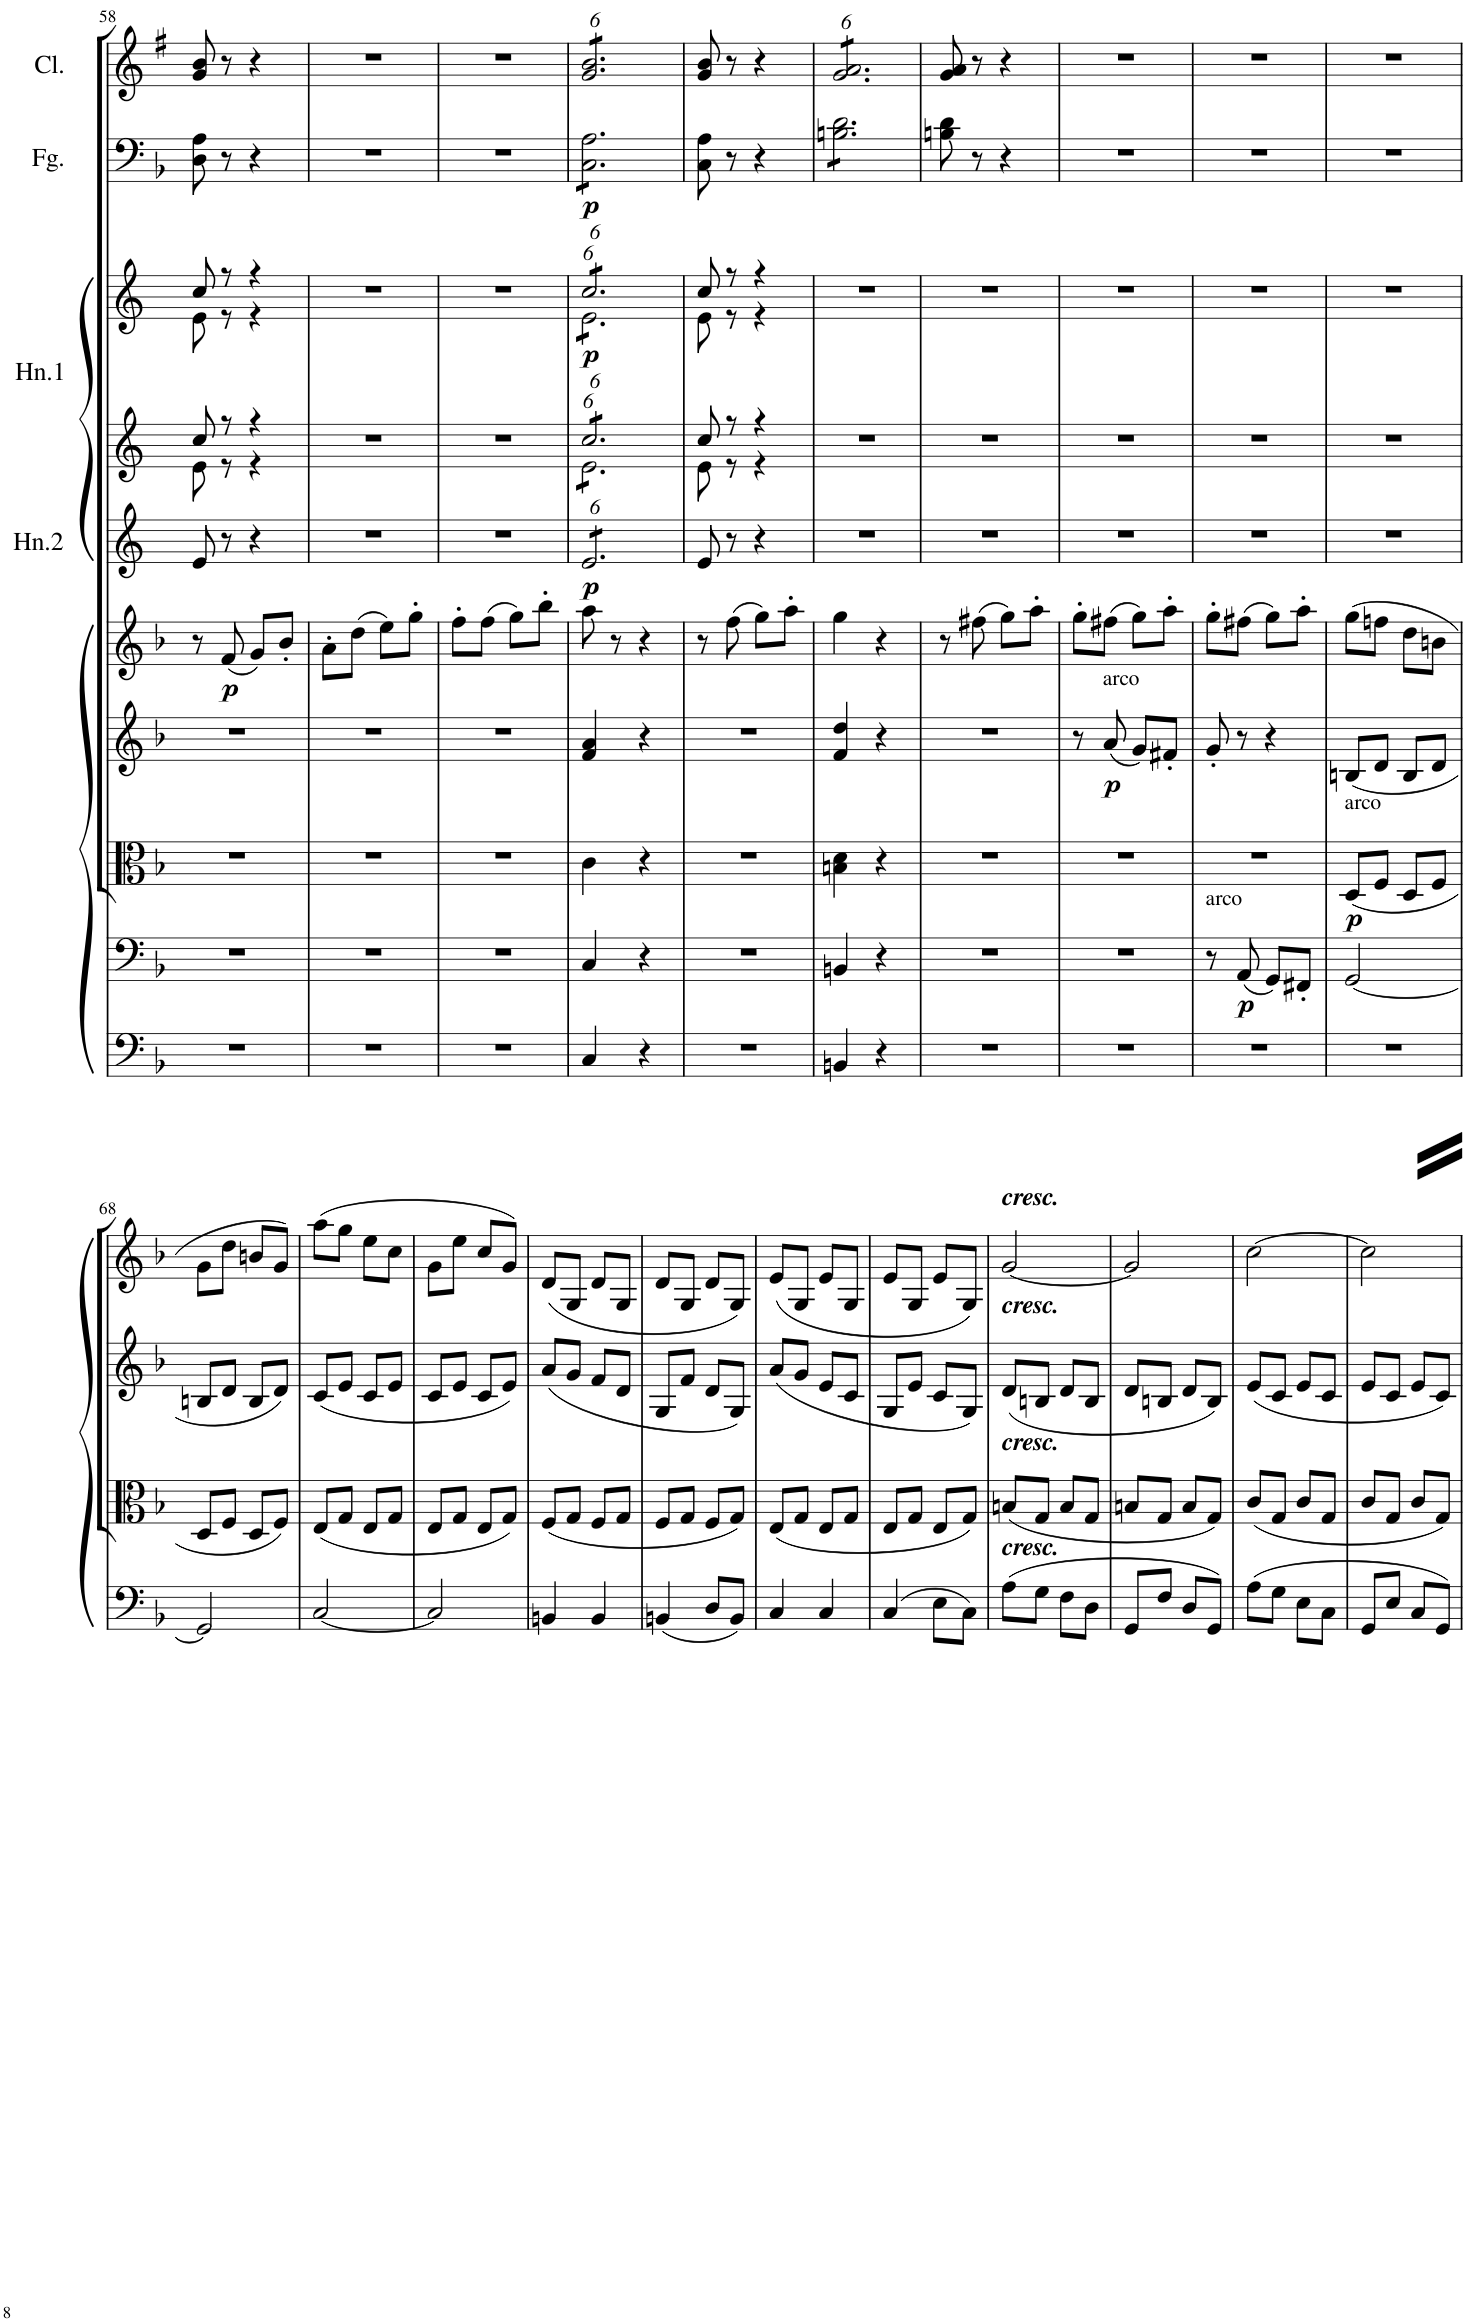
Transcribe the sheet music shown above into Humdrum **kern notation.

**kern	**kern	**dynam	**kern	**dynam	**kern	**dynam	**kern	**dynam	**kern	**dynam	**kern	**kern	**dynam	**kern	**dynam	**kern
*part10	*part9	*part9	*part8	*part8	*part7	*part7	*part6	*part6	*part5	*part5	*part4	*part3	*part3	*part2	*part2	*part1
*staff10	*staff9	*staff9	*staff8	*staff8	*staff7	*staff7	*staff6	*staff6	*staff5	*staff5	*staff4	*staff3	*staff3	*staff2	*staff2	*staff1
*I"Contrebasse	*I"Violoncelle	*	*I"Alto	*	*I"Violon II	*	*I"Violon I	*	*I"Cor 2 F	*	*I"Cor 1 F	*I"Cor 1 F	*	*I"Bassons	*	*I"Clarinettes Bb
*I'Cb	*I'Vc	*	*	*	*I'Vln	*	*I'Vln	*	*	*	*	*	*	*	*	*I'Cl.
!!LO:PB:g=z
*clefF4	*clefF4	*	*clefC3	*	*clefG2	*	*clefG2	*	*clefG2	*	*clefG2	*clefG2	*	*clefF4	*	*clefG2
*Trd7c12	*	*	*	*	*	*	*	*	*Trd4c7	*	*Trd4c7	*Trd4c7	*	*	*	*Trd1c2
*k[b-]	*k[b-]	*	*k[b-]	*	*k[b-]	*	*k[b-]	*	*k[]	*	*k[]	*k[]	*	*k[b-]	*	*k[f#]
*M2/4	*M2/4	*	*M2/4	*	*M2/4	*	*M2/4	*	*M2/4	*	*M2/4	*M2/4	*	*M2/4	*	*M2/4
=58	=58	=58	=58	=58	=58	=58	=58	=58	=58	=58	=58	=58	=58	=58	=58	=58
*	*	*	*	*	*	*	*	*	*	*	*^	*^	*	*	*	*
2r	2r	.	2r	.	2r	.	8r	.	8e/	.	8cc/	8e\	8cc/	8e\	.	8D\ 8A\	.	8g/ 8b/
!	!	!	!	!	!	!	!	!LO:DY:b	!	!	!	!	!	!	!	!	!	!
.	.	.	.	.	.	.	(8f/	p	8r	.	8r	8r	8r	8r	.	8r	.	8r
.	.	.	.	.	.	.	8g/L)	.	4r	.	4r	4r	4r	4r	.	4r	.	4r
.	.	.	.	.	.	.	8b-'/J	.	.	.	.	.	.	.	.	.	.	.
*	*	*	*	*	*	*	*	*	*	*	*v	*v	*	*	*	*	*	*
*	*	*	*	*	*	*	*	*	*	*	*	*v	*v	*	*	*	*
=59	=59	=59	=59	=59	=59	=59	=59	=59	=59	=59	=59	=59	=59	=59	=59	=59
2r	2r	.	2r	.	2r	.	8a'\L	.	2r	.	2r	2r	.	2r	.	2r
.	.	.	.	.	.	.	(8dd\J	.	.	.	.	.	.	.	.	.
.	.	.	.	.	.	.	8ee\L)	.	.	.	.	.	.	.	.	.
.	.	.	.	.	.	.	8gg'\J	.	.	.	.	.	.	.	.	.
=60	=60	=60	=60	=60	=60	=60	=60	=60	=60	=60	=60	=60	=60	=60	=60	=60
2r	2r	.	2r	.	2r	.	8ff'\L	.	2r	.	2r	2r	.	2r	.	2r
.	.	.	.	.	.	.	(8ff\J	.	.	.	.	.	.	.	.	.
.	.	.	.	.	.	.	8gg\L)	.	.	.	.	.	.	.	.	.
.	.	.	.	.	.	.	8bb-'\J	.	.	.	.	.	.	.	.	.
=61	=61	=61	=61	=61	=61	=61	=61	=61	=61	=61	=61	=61	=61	=61	=61	=61
*	*	*	*	*	*	*	*	*	*	*	*^	*^	*	*	*	*
!	!	!	!	!	!	!	!	!	!	!LO:DY:b	!	!	!	!	!LO:DY:b	!	!LO:DY:b	!
*	*	*	*	*	*	*	*	*	*tremolo	*	*	*	*	*	*	*	*	*
*	*	*	*	*	*	*	*	*	*	*	*tremolo	*	*	*	*	*	*	*
*	*	*	*	*	*	*	*	*	*	*	*	*	*tremolo	*	*	*	*	*
*	*	*	*	*	*	*	*	*	*	*	*	*	*	*	*	*tremolo	*	*
*	*	*	*	*	*	*	*	*	*	*	*	*	*	*	*	*	*	*tremolo
4C/	4C/	.	4c\	.	4f/ 4a/	.	8aa\	.	12e/L	p	12cc/L	12e\L	12cc/L	12e\L	p	12C\ 12A\L	p	12g/ 12b/L
.	.	.	.	.	.	.	.	.	12e/	.	12cc/	12e\	12cc/	12e\	.	12C\ 12A\	.	12g/ 12b/
.	.	.	.	.	.	.	8r	.	.	.	.	.	.	.	.	.	.	.
.	.	.	.	.	.	.	.	.	12e/	.	12cc/	12e\	12cc/	12e\	.	12C\ 12A\	.	12g/ 12b/
4r	4r	.	4r	.	4r	.	4r	.	12e/	.	12cc/	12e\	12cc/	12e\	.	12C\ 12A\	.	12g/ 12b/
.	.	.	.	.	.	.	.	.	12e/	.	12cc/	12e\	12cc/	12e\	.	12C\ 12A\	.	12g/ 12b/
.	.	.	.	.	.	.	.	.	12e/J	.	12cc/J	12e\J	12cc/J	12e\J	.	12C\ 12A\J	.	12g/ 12b/J
*	*	*	*	*	*	*	*	*	*	*	*	*	*	*	*	*	*	*Xtremolo
*	*	*	*	*	*	*	*	*	*	*	*	*	*	*	*	*Xtremolo	*	*
*	*	*	*	*	*	*	*	*	*	*	*	*	*Xtremolo	*	*	*	*	*
*	*	*	*	*	*	*	*	*	*	*	*Xtremolo	*	*	*	*	*	*	*
*	*	*	*	*	*	*	*	*	*Xtremolo	*	*	*	*	*	*	*	*	*
=62	=62	=62	=62	=62	=62	=62	=62	=62	=62	=62	=62	=62	=62	=62	=62	=62	=62	=62
2r	2r	.	2r	.	2r	.	8r	.	8e/	.	8cc/	8e\	8cc/	8e\	.	8C\ 8A\	.	8g/ 8b/
.	.	.	.	.	.	.	(8ff\	.	8r	.	8r	8r	8r	8r	.	8r	.	8r
.	.	.	.	.	.	.	8gg\L)	.	4r	.	4r	4r	4r	4r	.	4r	.	4r
.	.	.	.	.	.	.	8aa'\J	.	.	.	.	.	.	.	.	.	.	.
*	*	*	*	*	*	*	*	*	*	*	*v	*v	*	*	*	*	*	*
*	*	*	*	*	*	*	*	*	*	*	*	*v	*v	*	*	*	*
=63	=63	=63	=63	=63	=63	=63	=63	=63	=63	=63	=63	=63	=63	=63	=63	=63
*	*	*	*	*	*	*	*	*	*	*	*	*	*	*tremolo	*	*
*	*	*	*	*	*	*	*	*	*	*	*	*	*	*	*	*tremolo
4BBn/	4BBn/	.	4Bn\ 4d\	.	4f/ 4dd/	.	4gg\	.	2r	.	2r	2r	.	12Bn\ 12d\L	.	12g/ 12a/L
.	.	.	.	.	.	.	.	.	.	.	.	.	.	12Bn\ 12d\	.	12g/ 12a/
.	.	.	.	.	.	.	.	.	.	.	.	.	.	12Bn\ 12d\	.	12g/ 12a/
4r	4r	.	4r	.	4r	.	4r	.	.	.	.	.	.	12Bn\ 12d\	.	12g/ 12a/
.	.	.	.	.	.	.	.	.	.	.	.	.	.	12Bn\ 12d\	.	12g/ 12a/
.	.	.	.	.	.	.	.	.	.	.	.	.	.	12Bn\ 12d\J	.	12g/ 12a/J
*	*	*	*	*	*	*	*	*	*	*	*	*	*	*	*	*Xtremolo
*	*	*	*	*	*	*	*	*	*	*	*	*	*	*Xtremolo	*	*
=64	=64	=64	=64	=64	=64	=64	=64	=64	=64	=64	=64	=64	=64	=64	=64	=64
2r	2r	.	2r	.	2r	.	8r	.	2r	.	2r	2r	.	8Bn\ 8d\	.	8g/ 8a/
.	.	.	.	.	.	.	(8ff#X\	.	.	.	.	.	.	8r	.	8r
.	.	.	.	.	.	.	8gg\L)	.	.	.	.	.	.	4r	.	4r
.	.	.	.	.	.	.	8aa'\J	.	.	.	.	.	.	.	.	.
=65	=65	=65	=65	=65	=65	=65	=65	=65	=65	=65	=65	=65	=65	=65	=65	=65
2r	2r	.	2r	.	8r	.	8gg'\L	.	2r	.	2r	2r	.	2r	.	2r
!	!	!	!	!	!LO:TX:a:t=arco	!	!	!	!	!	!	!	!	!	!	!
!	!	!	!	!	!	!LO:DY:b	!	!	!	!	!	!	!	!	!	!
.	.	.	.	.	(8a/	p	(8ff#X\J	.	.	.	.	.	.	.	.	.
.	.	.	.	.	8g/L)	.	8gg\L)	.	.	.	.	.	.	.	.	.
.	.	.	.	.	8f#X'/J	.	8aa'\J	.	.	.	.	.	.	.	.	.
=66	=66	=66	=66	=66	=66	=66	=66	=66	=66	=66	=66	=66	=66	=66	=66	=66
!	!LO:TX:a:t=arco	!	!	!	!	!	!	!	!	!	!	!	!	!	!	!
2r	8r	.	2r	.	8g'/	.	8gg'\L	.	2r	.	2r	2r	.	2r	.	2r
!	!	!LO:DY:b	!	!	!	!	!	!	!	!	!	!	!	!	!	!
.	(8AA/	p	.	.	8r	.	(8ff#X\J	.	.	.	.	.	.	.	.	.
.	8GG/L)	.	.	.	4r	.	8gg\L)	.	.	.	.	.	.	.	.	.
.	8FF#X'/J	.	.	.	.	.	8aa'\J	.	.	.	.	.	.	.	.	.
=67	=67	=67	=67	=67	=67	=67	=67	=67	=67	=67	=67	=67	=67	=67	=67	=67
!	!	!	!LO:TX:a:t=arco	!	!	!	!	!	!	!	!	!	!	!	!	!
!	!	!	!	!LO:DY:b	!	!	!	!	!	!	!	!	!	!	!	!
2r	[2GG/	.	(8D/L	p	(8Bn/L	.	(8gg\L	.	2r	.	2r	2r	.	2r	.	2r
.	.	.	8F/J	.	8d/J	.	8ffn\J	.	.	.	.	.	.	.	.	.
.	.	.	8D/L	.	8B/L	.	8dd\L	.	.	.	.	.	.	.	.	.
.	.	.	8F/J	.	8d/J	.	8bn\J	.	.	.	.	.	.	.	.	.
!!LO:LB:g=z
=68	=68	=68	=68	=68	=68	=68	=68	=68	=68	=68	=68	=68	=68	=68	=68	=68
2r	2GG/]	.	8D/L	.	8Bn/L	.	8g\L	.	2r	.	2r	2r	.	2r	.	2r
.	.	.	8F/J	.	8d/J	.	8dd\J	.	.	.	.	.	.	.	.	.
.	.	.	8D/L	.	8B/L	.	8bn/L	.	.	.	.	.	.	.	.	.
.	.	.	8F/J)	.	8d/J)	.	8g/J)	.	.	.	.	.	.	.	.	.
=69	=69	=69	=69	=69	=69	=69	=69	=69	=69	=69	=69	=69	=69	=69	=69	=69
2r	[2C/	.	(8E/L	.	(8c/L	.	(8aa\L	.	2r	.	2r	2r	.	2r	.	2r
.	.	.	8G/J	.	8e/J	.	8gg\J	.	.	.	.	.	.	.	.	.
.	.	.	8E/L	.	8c/L	.	8ee\L	.	.	.	.	.	.	.	.	.
.	.	.	8G/J	.	8e/J	.	8cc\J	.	.	.	.	.	.	.	.	.
=70	=70	=70	=70	=70	=70	=70	=70	=70	=70	=70	=70	=70	=70	=70	=70	=70
2r	2C/]	.	8E/L	.	8c/L	.	8g\L	.	2r	.	2r	2r	.	2r	.	2r
.	.	.	8G/J	.	8e/J	.	8ee\J	.	.	.	.	.	.	.	.	.
.	.	.	8E/L	.	8c/L	.	8cc/L	.	.	.	.	.	.	.	.	.
.	.	.	8G/J)	.	8e/J)	.	8g/J)	.	.	.	.	.	.	.	.	.
=71	=71	=71	=71	=71	=71	=71	=71	=71	=71	=71	=71	=71	=71	=71	=71	=71
2r	4BBn/	.	(8F/L	.	(8a/L	.	(8d/L	.	2r	.	2r	2r	.	2r	.	2r
.	.	.	8G/J	.	8g/J	.	8G/J	.	.	.	.	.	.	.	.	.
.	4BB/	.	8F/L	.	8f/L	.	8d/L	.	.	.	.	.	.	.	.	.
.	.	.	8G/J	.	8d/J	.	8G/J	.	.	.	.	.	.	.	.	.
=72	=72	=72	=72	=72	=72	=72	=72	=72	=72	=72	=72	=72	=72	=72	=72	=72
2r	(4BBn/	.	8F/L	.	8G/L	.	8d/L	.	2r	.	2r	2r	.	2r	.	2r
.	.	.	8G/J	.	8f/J	.	8G/J	.	.	.	.	.	.	.	.	.
.	8D/L	.	8F/L	.	8d/L	.	8d/L	.	.	.	.	.	.	.	.	.
.	8BB/J)	.	8G/J)	.	8G/J)	.	8G/J)	.	.	.	.	.	.	.	.	.
=73	=73	=73	=73	=73	=73	=73	=73	=73	=73	=73	=73	=73	=73	=73	=73	=73
2r	4C/	.	(8E/L	.	(8a/L	.	(8e/L	.	2r	.	2r	2r	.	2r	.	2r
.	.	.	8G/J	.	8g/J	.	8G/J	.	.	.	.	.	.	.	.	.
.	4C/	.	8E/L	.	8e/L	.	8e/L	.	.	.	.	.	.	.	.	.
.	.	.	8G/J	.	8c/J	.	8G/J	.	.	.	.	.	.	.	.	.
=74	=74	=74	=74	=74	=74	=74	=74	=74	=74	=74	=74	=74	=74	=74	=74	=74
2r	(4C/	.	8E/L	.	8G/L	.	8e/L	.	2r	.	2r	2r	.	2r	.	2r
.	.	.	8G/J	.	8e/J	.	8G/J	.	.	.	.	.	.	.	.	.
.	8E\L	.	8E/L	.	8c/L	.	8e/L	.	.	.	.	.	.	.	.	.
.	8C\J)	.	8G/J)	.	8G/J)	.	8G/J)	.	.	.	.	.	.	.	.	.
=75	=75	=75	=75	=75	=75	=75	=75	=75	=75	=75	=75	=75	=75	=75	=75	=75
!	!	!	!	!	!	!	!LO:TX:a:Bi:t=cresc.	!	!	!	!	!	!	!	!	!
!	!	!	!	!	!LO:TX:a:Bi:t=cresc.	!	!	!	!	!	!	!	!	!	!	!
!	!	!	!LO:TX:a:Bi:t=cresc.	!	!	!	!	!	!	!	!	!	!	!	!	!
!	!LO:TX:a:Bi:t=cresc.	!	!	!	!	!	!	!	!	!	!	!	!	!	!	!
2r	(8A\L	.	(8Bn/L	.	(8d/L	.	[2g/	.	2r	.	2r	2r	.	2r	.	2r
.	8G\J	.	8G/J	.	8Bn/J	.	.	.	.	.	.	.	.	.	.	.
.	8F\L	.	8B/L	.	8d/L	.	.	.	.	.	.	.	.	.	.	.
.	8D\J	.	8G/J	.	8B/J	.	.	.	.	.	.	.	.	.	.	.
=76	=76	=76	=76	=76	=76	=76	=76	=76	=76	=76	=76	=76	=76	=76	=76	=76
2r	8GG/L	.	8Bn/L	.	8d/L	.	2g/]	.	2r	.	2r	2r	.	2r	.	2r
.	8F/J	.	8G/J	.	8Bn/J	.	.	.	.	.	.	.	.	.	.	.
.	8D/L	.	8B/L	.	8d/L	.	.	.	.	.	.	.	.	.	.	.
.	8GG/J)	.	8G/J)	.	8B/J)	.	.	.	.	.	.	.	.	.	.	.
=77	=77	=77	=77	=77	=77	=77	=77	=77	=77	=77	=77	=77	=77	=77	=77	=77
2r	(8A\L	.	(8c/L	.	(8e/L	.	[2cc\	.	2r	.	2r	2r	.	2r	.	2r
.	8G\J	.	8G/J	.	8c/J	.	.	.	.	.	.	.	.	.	.	.
.	8E\L	.	8c/L	.	8e/L	.	.	.	.	.	.	.	.	.	.	.
.	8C\J	.	8G/J	.	8c/J	.	.	.	.	.	.	.	.	.	.	.
=78	=78	=78	=78	=78	=78	=78	=78	=78	=78	=78	=78	=78	=78	=78	=78	=78
2r	8GG/L	.	8c/L	.	8e/L	.	2cc\]	.	2r	.	2r	2r	.	2r	.	2r
.	8E/J	.	8G/J	.	8c/J	.	.	.	.	.	.	.	.	.	.	.
.	8C/L	.	8c/L	.	8e/L	.	.	.	.	.	.	.	.	.	.	.
.	8GG/J)	.	8G/J)	.	8c/J)	.	.	.	.	.	.	.	.	.	.	.
=	=	=	=	=	=	=	=	=	=	=	=	=	=	=	=	=
*-	*-	*-	*-	*-	*-	*-	*-	*-	*-	*-	*-	*-	*-	*-	*-	*-
